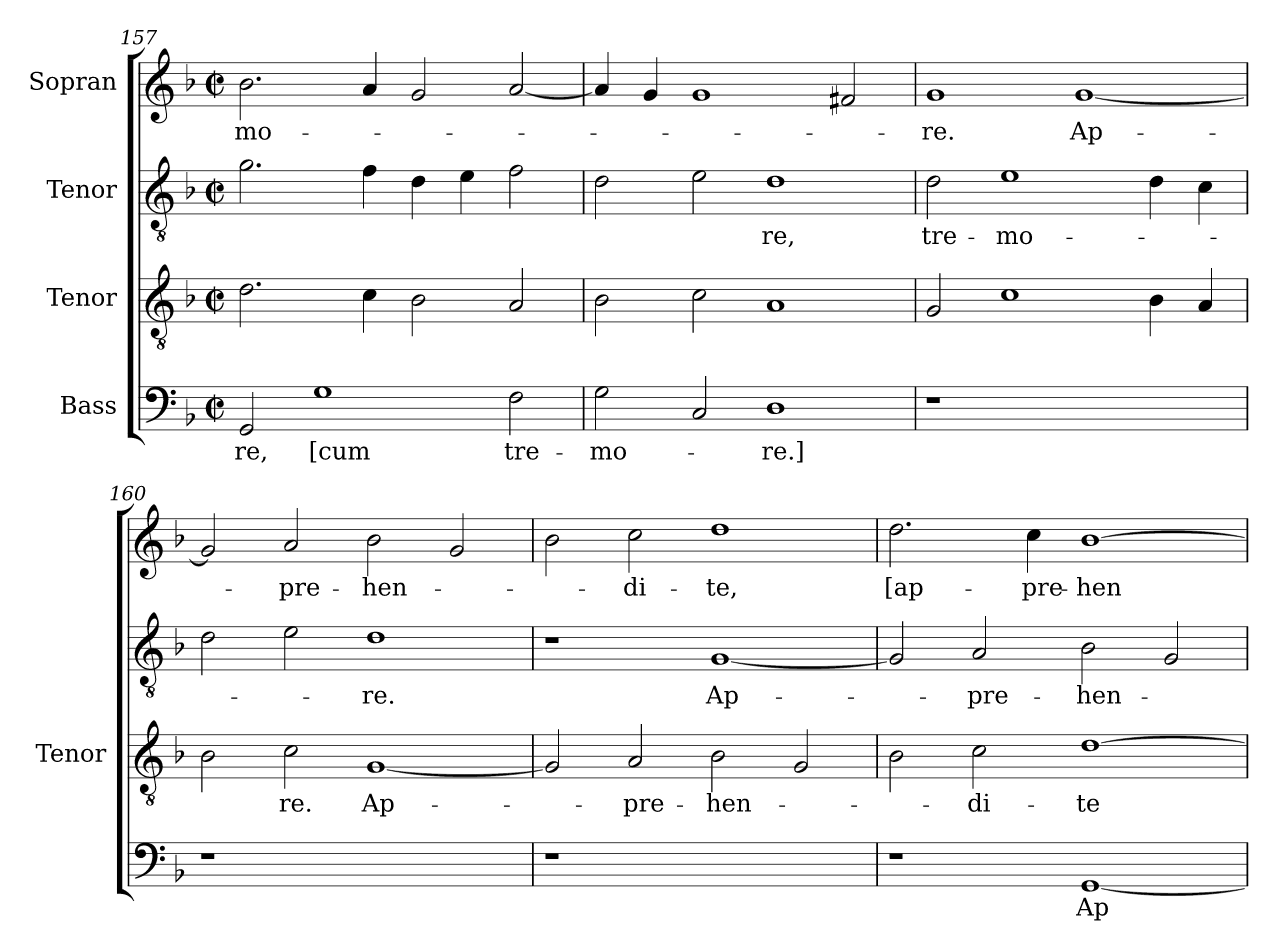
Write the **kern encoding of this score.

**kern	**text	**kern	**text	**kern	**text	**kern	**text
*part4	*part4	*part3	*part3	*part2	*part2	*part1	*part1
*staff4	*staff4	*staff3	*staff3	*staff2	*staff2	*staff1	*staff1
*I"Bass	*	*I"Tenor	*	*I"Tenor	*	*I"Sopran	*
*	*	*I'Tenor	*	*	*	*	*
*clefF4	*	*clefGv2	*	*clefGv2	*	*clefG2	*
*	*	*ITrd7c12	*	*ITrd7c12	*	*	*
*k[b-]	*	*k[b-]	*	*k[b-]	*	*k[b-]	*
*F:	*	*F:	*	*F:	*	*F:	*
*M2/2	*	*M2/2	*	*M2/2	*	*M2/2	*
*met(c|)	*	*met(c|)	*	*met(c|)	*	*met(c|)	*
=157	=157	=157	=157	=157	=157	=157	=157
!	!LO:LY:b:color=#000000	!	!	!	!	!	!
!	!	!	!	!	!	!	!LO:LY:b:color=#000000
2GGi/	-re,	2.Di\	.	2.Gi\	.	2.b-i\	-mo-
!	!LO:LY:b:color=#000000	!	!	!	!	!	!
1Gi	[cum	.	.	.	.	.	.
.	.	4Ci\	.	4Fi\	.	4ai/	.
.	.	2BB-i\	.	4Di\	.	2gi/	.
.	.	.	.	4Ei\	.	.	.
!	!LO:LY:b:color=#000000	!	!	!	!	!	!
2Fi\	tre-	2AAi/	.	2Fi\	.	[<2ai/	.
!!LO:LB:g=z
=158	=158	=158	=158	=158	=158	=158	=158
!	!LO:LY:b:color=#000000	!	!	!	!	!	!
2Gi\	-mo-	2BB-i\	.	2Di\	.	4ai/]	.
.	.	.	.	.	.	4gi/	.
2Ci/	.	2Ci\	.	2Ei\	.	1gi	.
!	!LO:LY:b:color=#000000	!	!	!	!	!	!
!	!	!	!	!	!LO:LY:b:color=#000000	!	!
1Di	-re.]	1AAi	.	1Di	-re,	.	.
.	.	.	.	.	.	2f#Xi/	.
=159	=159	=159	=159	=159	=159	=159	=159
!LO:N:vis=1	!	!	!	!	!	!	!
!	!	!	!	!	!LO:LY:b:color=#000000	!	!
!	!	!	!	!	!	!	!LO:LY:b:color=#000000
1r	.	2GGi/	.	2Di\	tre-	1gi	-re.
!	!	!	!	!	!LO:LY:b:color=#000000	!	!
.	.	1Ci	.	1Ei	-mo-	.	.
!	!	!	!	!	!	!	!LO:LY:b:color=#000000
1ryy	.	.	.	.	.	[<1gi	Ap-
.	.	4BB-i\	.	4Di\	.	.	.
.	.	4AAi/	.	4Ci\	.	.	.
=160	=160	=160	=160	=160	=160	=160	=160
!LO:N:vis=1	!	!	!	!	!	!	!
1r	.	2BB-i\	.	2Di\	.	2gi/]	.
!	!	!	!LO:LY:b:color=#000000	!	!	!	!
!	!	!	!	!	!	!	!LO:LY:b:color=#000000
.	.	2Ci\	-re.	2Ei\	.	2ai/	-pre-
!	!	!	!LO:LY:b:color=#000000	!	!	!	!
!	!	!	!	!	!LO:LY:b:color=#000000	!	!
!	!	!	!	!	!	!	!LO:LY:b:color=#000000
1ryy	.	[<1GGi	Ap-	1Di	-re.	2b-i\	-hen-
.	.	.	.	.	.	2gi/	.
=161	=161	=161	=161	=161	=161	=161	=161
!LO:N:vis=1	!	!	!	!	!	!	!
1r	.	2GGi/]	.	1r	.	2b-i\	.
!	!	!	!LO:LY:b:color=#000000	!	!	!	!
!	!	!	!	!	!	!	!LO:LY:b:color=#000000
.	.	2AAi/	-pre-	.	.	2cci\	-di-
!	!	!	!LO:LY:b:color=#000000	!	!	!	!
!	!	!	!	!	!LO:LY:b:color=#000000	!	!
!	!	!	!	!	!	!	!LO:LY:b:color=#000000
1ryy	.	2BB-i\	-hen-	[<1GGi	Ap-	1ddi	-te,
.	.	2GGi/	.	.	.	.	.
=162	=162	=162	=162	=162	=162	=162	=162
!	!	!	!	!	!	!	!LO:LY:b:color=#000000
1r	.	2BB-i\	.	2GGi/]	.	2.ddi\	[ap-
!	!	!	!LO:LY:b:color=#000000	!	!	!	!
!	!	!	!	!	!LO:LY:b:color=#000000	!	!
.	.	2Ci\	-di-	2AAi/	-pre-	.	.
!	!	!	!	!	!	!	!LO:LY:b:color=#000000
.	.	.	.	.	.	4cci\	-pre-
!	!LO:LY:b:color=#000000	!	!	!	!	!	!
!	!	!	!LO:LY:b:color=#000000	!	!	!	!
!	!	!	!	!	!LO:LY:b:color=#000000	!	!
!	!	!	!	!	!	!	!LO:LY:b:color=#000000
[<1GGi	Ap-	[>1Di	-te	2BB-i\	-hen-	[>1b-i	-hen-
.	.	.	.	2GGi/	.	.	.
=	=	=	=	=	=	=	=
*-	*-	*-	*-	*-	*-	*-	*-
